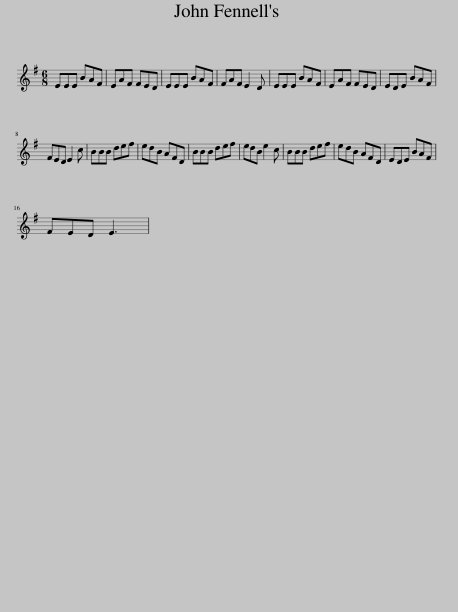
X:1
L:1/8
M:6/8
I:linebreak $
K:Emin
V:1 treble
V:1
 EEE BAF | EAF FED | EEE BAF | FAF E2 D | EEE BAF | %5
 EAF FED | EDE BAF |$ FED E2 c | BBB def | edB AFD | %10
 BBB def | edB e2 c | BBB def | edB AFD | EDE BAF |$ %15
 FED E3 | %16
